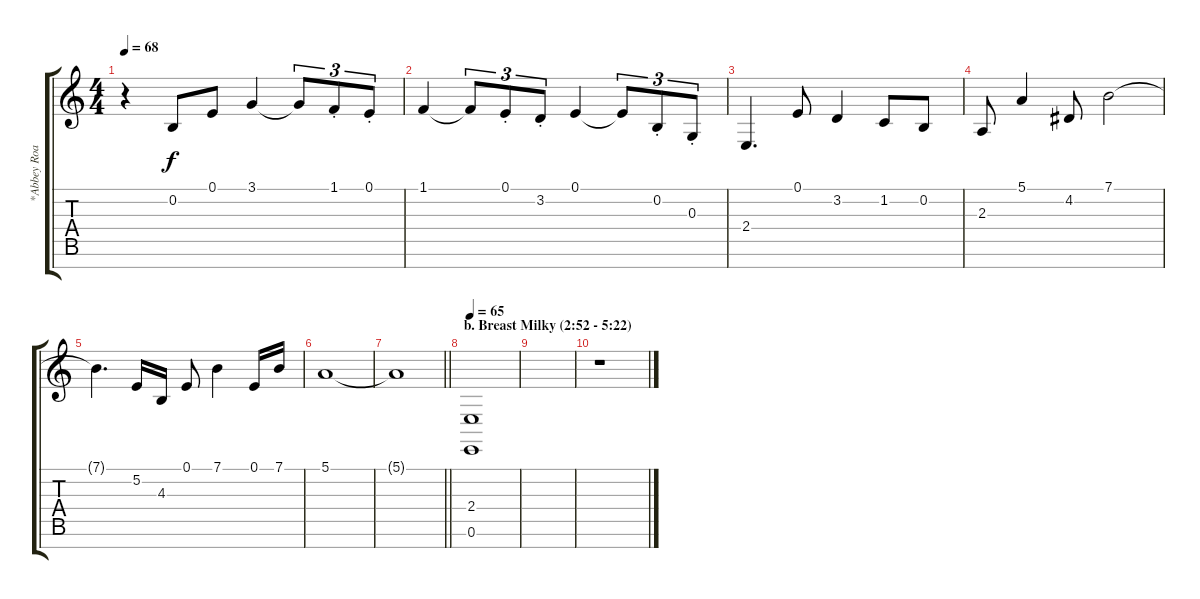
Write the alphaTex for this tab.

\track ("*Abbey Road Orchestra* Brass II" "*Abbey Roa") {instrument trombone}
\staff {score tabs}
\tuning (E4 B3 G3 D3 A2 E2 B1) {hide}
\ts (4 4)
\tempo 68
\clef g2
\ks c
r.4{dy f} 0.2.8 0.1.8 3.1.4 3.1{t}.8{tu (3 2)} 1.1{st}.8{tu (3 2)} 0.1{st}.8{tu (3 2)} |
1.1.4 1.1{t}.8{tu (3 2)} 0.1{st}.8{tu (3 2)} 3.2{st}.8{tu (3 2)} 0.1.4 0.1{t}.8{tu (3 2)} 0.2{st}.8{tu (3 2)} 0.3{st}.8{tu (3 2)} |
2.4.4{d} 0.1.8 3.2.4 1.2.8 0.2.8 |
2.3.8 5.1.4 4.2.8 7.1.2 |
7.1{t}.4{d} 5.2.16 4.3.16 0.1.8 7.1.4 0.1.16 7.1.16 |
5.1.1 |
\barLineRight lightlight
5.1{t}.1 |
\section ("" "b. Breast Milky (2:52 - 5:22)")
\tempo 65
(2.4 0.6).1{volume 0} |
|
r.1{volume 15}
